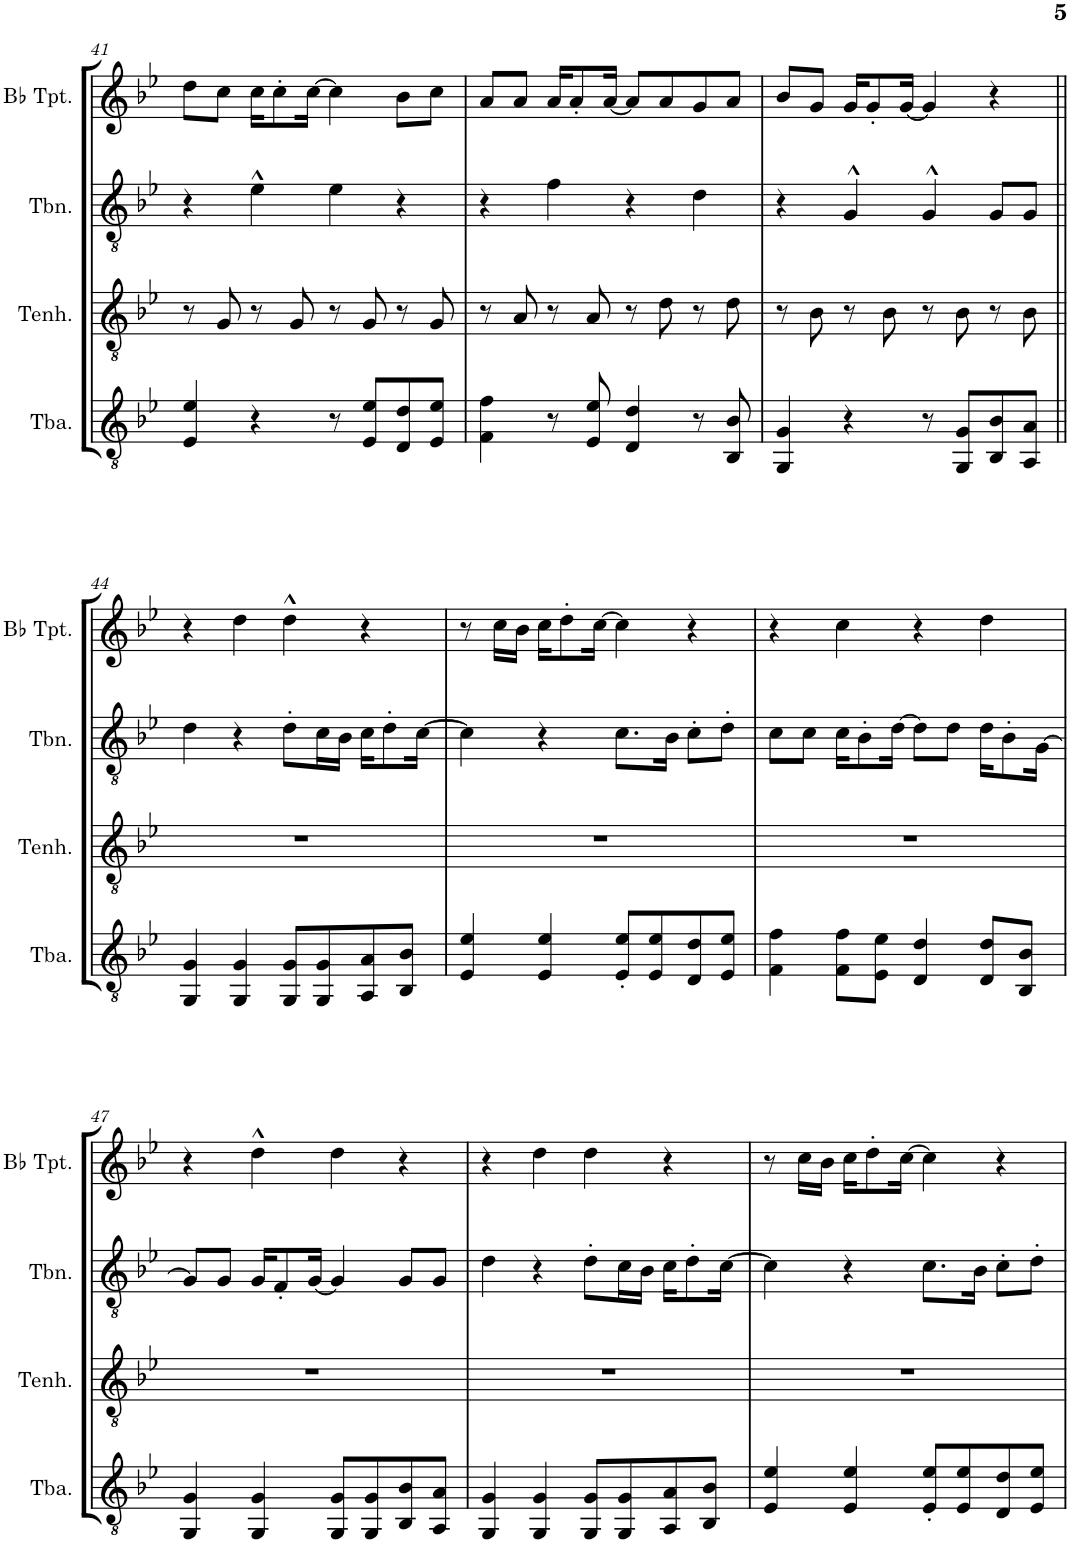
**kern	**kern	**kern	**kern
*part4	*part3	*part2	*part1
*staff4	*staff3	*staff2	*staff1
*I"Tuba	*I"Tenorhorn	*I"Trombone	*I"Bb Trumpet
*I'Tba.	*I'Tenh.	*I'Tbn.	*I'Bb Tpt.
!!LO:PB:g=z
*clefGv2	*clefGv2	*clefGv2	*clefG2
*Trd1c2	*Trd1c2	*Trd1c2	*Trd1c2
*k[b-e-]	*k[b-e-]	*k[b-e-]	*k[b-e-]
*M4/4	*M4/4	*M4/4	*M4/4
=41	=41	=41	=41
4E-/ 4e-/	8r	4r	8dd\L
.	8G/	.	8cc\J
4r	8r	4e-^^\	16cc\KL
.	.	.	8cc'\
.	8G/	.	.
.	.	.	[>16cc\Jk
8r	8r	4e-\	4cc\]
8E-/ 8e-/L	8G/	.	.
8D/ 8d/	8r	4r	8b-\L
8E-/ 8e-/J	8G/	.	8cc\J
=42	=42	=42	=42
4F\ 4f\	8r	4r	8a/L
.	8A/	.	8a/J
8r	8r	4f\	16a/KL
.	.	.	8a'/
8E-/ 8e-/	8A/	.	.
.	.	.	[<16a/Jk
4D/ 4d/	8r	4r	8a/L]
.	8d\	.	8a/
8r	8r	4d\	8g/
8BB-/ 8B-/	8d\	.	8a/J
=43	=43	=43	=43
4GG/ 4G/	8r	4r	8b-/L
.	8B-\	.	8g/J
4r	8r	4G^^/	16g/KL
.	.	.	8g'/
.	8B-\	.	.
.	.	.	[<16g/Jk
8r	8r	4G^^/	4g/]
8GG/ 8G/L	8B-\	.	.
8BB-/ 8B-/	8r	8G/L	4r
8AA/ 8A/J	8B-\	8G/J	.
!!LO:LB:g=z
=44||	=44||	=44||	=44||
4GG/ 4G/	1r	4d\	4r
4GG/ 4G/	.	4r	4dd\
8GG/ 8G/L	.	8d'\L	4dd^^\
8GG/ 8G/	.	16c\L	.
.	.	16B-\JJ	.
8AA/ 8A/	.	16c\KL	4r
.	.	8d'\	.
8BB-/ 8B-/J	.	.	.
.	.	[>16c\Jk	.
=45	=45	=45	=45
4E-/ 4e-/	1r	4c\]	8r
.	.	.	16cc\LL
.	.	.	16b-\JJ
4E-/ 4e-/	.	4r	16cc\KL
.	.	.	8dd'\
.	.	.	[>16cc\Jk
8E-/' 8e-/'L	.	8.c\L	4cc\]
8E-/ 8e-/	.	.	.
.	.	16B-\Jk	.
8D/ 8d/	.	8c'\L	4r
8E-/ 8e-/J	.	8d'\J	.
=46	=46	=46	=46
4F\ 4f\	1r	8c\L	4r
.	.	8c\J	.
8F\ 8f\L	.	16c\KL	4cc\
.	.	8B-'\	.
8E-\ 8e-\J	.	.	.
.	.	[>16d\Jk	.
4D/ 4d/	.	8d\L]	4r
.	.	8d\J	.
8D/ 8d/L	.	16d\KL	4dd\
.	.	8B-'\	.
8BB-/ 8B-/J	.	.	.
.	.	[>16G\Jk	.
!!LO:LB:g=z
=47	=47	=47	=47
4GG/ 4G/	1r	8G/L]	4r
.	.	8G/J	.
4GG/ 4G/	.	16G/KL	4dd^^\
.	.	8F'/	.
.	.	[<16G/Jk	.
8GG/ 8G/L	.	4G/]	4dd\
8GG/ 8G/	.	.	.
8BB-/ 8B-/	.	8G/L	4r
8AA/ 8A/J	.	8G/J	.
=48	=48	=48	=48
4GG/ 4G/	1r	4d\	4r
4GG/ 4G/	.	4r	4dd\
8GG/ 8G/L	.	8d'\L	4dd\
8GG/ 8G/	.	16c\L	.
.	.	16B-\JJ	.
8AA/ 8A/	.	16c\KL	4r
.	.	8d'\	.
8BB-/ 8B-/J	.	.	.
.	.	[>16c\Jk	.
=49	=49	=49	=49
4E-/ 4e-/	1r	4c\]	8r
.	.	.	16cc\LL
.	.	.	16b-\JJ
4E-/ 4e-/	.	4r	16cc\KL
.	.	.	8dd'\
.	.	.	[>16cc\Jk
8E-/' 8e-/'L	.	8.c\L	4cc\]
8E-/ 8e-/	.	.	.
.	.	16B-\Jk	.
8D/ 8d/	.	8c'\L	4r
8E-/ 8e-/J	.	8d'\J	.
=	=	=	=
*-	*-	*-	*-
